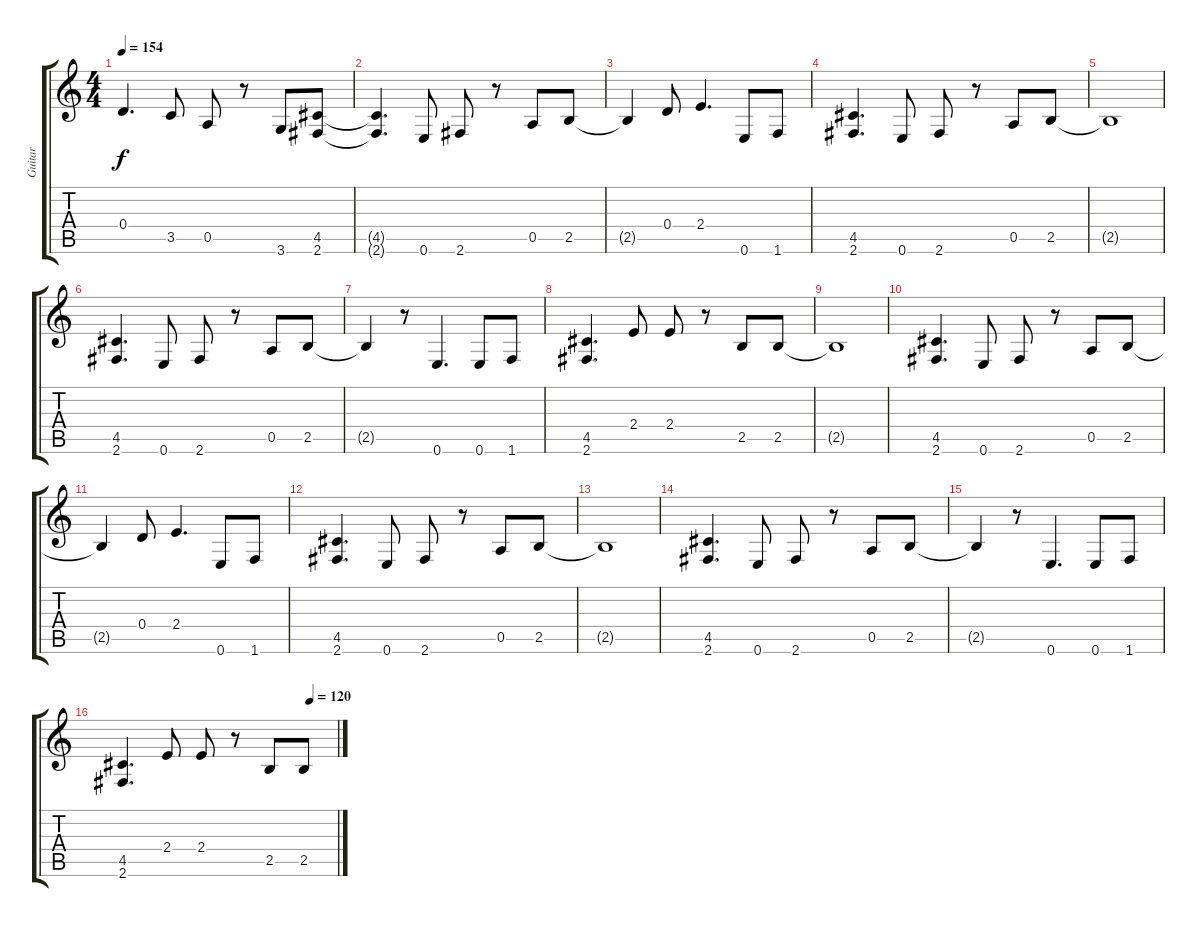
\track ("Guitar " "Guitar ") {instrument distortionguitar}
\staff {score tabs}
\tuning (E4 B3 G3 D3 A2 E2) {hide}
\ts (4 4)
\tempo 154
\clef g2
\ks c
0.4{t}.4{d dy f} 3.5.8 0.5.8 r.8 3.6.8 (4.5 2.6).8 |
(4.5{t} 2.6{t}).4{d} 0.6.8 2.6.8 r.8 0.5.8 2.5.8 |
2.5{t}.4 0.4.8 2.4.4{d} 0.6.8 1.6.8 |
(4.5 2.6).4{d} 0.6.8 2.6.8 r.8 0.5.8 2.5.8 |
2.5{t}.1 |
(4.5 2.6).4{d} 0.6.8 2.6.8 r.8 0.5.8 2.5.8 |
2.5{t}.4 r.8 0.6.4{d} 0.6.8 1.6.8 |
(4.5 2.6).4{d} 2.4.8 2.4.8 r.8 2.5.8 2.5.8 |
2.5{t}.1 |
(4.5 2.6).4{d} 0.6.8 2.6.8 r.8 0.5.8 2.5.8 |
2.5{t}.4 0.4.8 2.4.4{d} 0.6.8 1.6.8 |
(4.5 2.6).4{d} 0.6.8 2.6.8 r.8 0.5.8 2.5.8 |
2.5{t}.1 |
(4.5 2.6).4{d} 0.6.8 2.6.8 r.8 0.5.8 2.5.8 |
2.5{t}.4 r.8 0.6.4{d} 0.6.8 1.6.8 |
\tempo (120 0.875)
(4.5 2.6).4{d} 2.4.8 2.4.8 r.8 2.5.8 2.5.8
